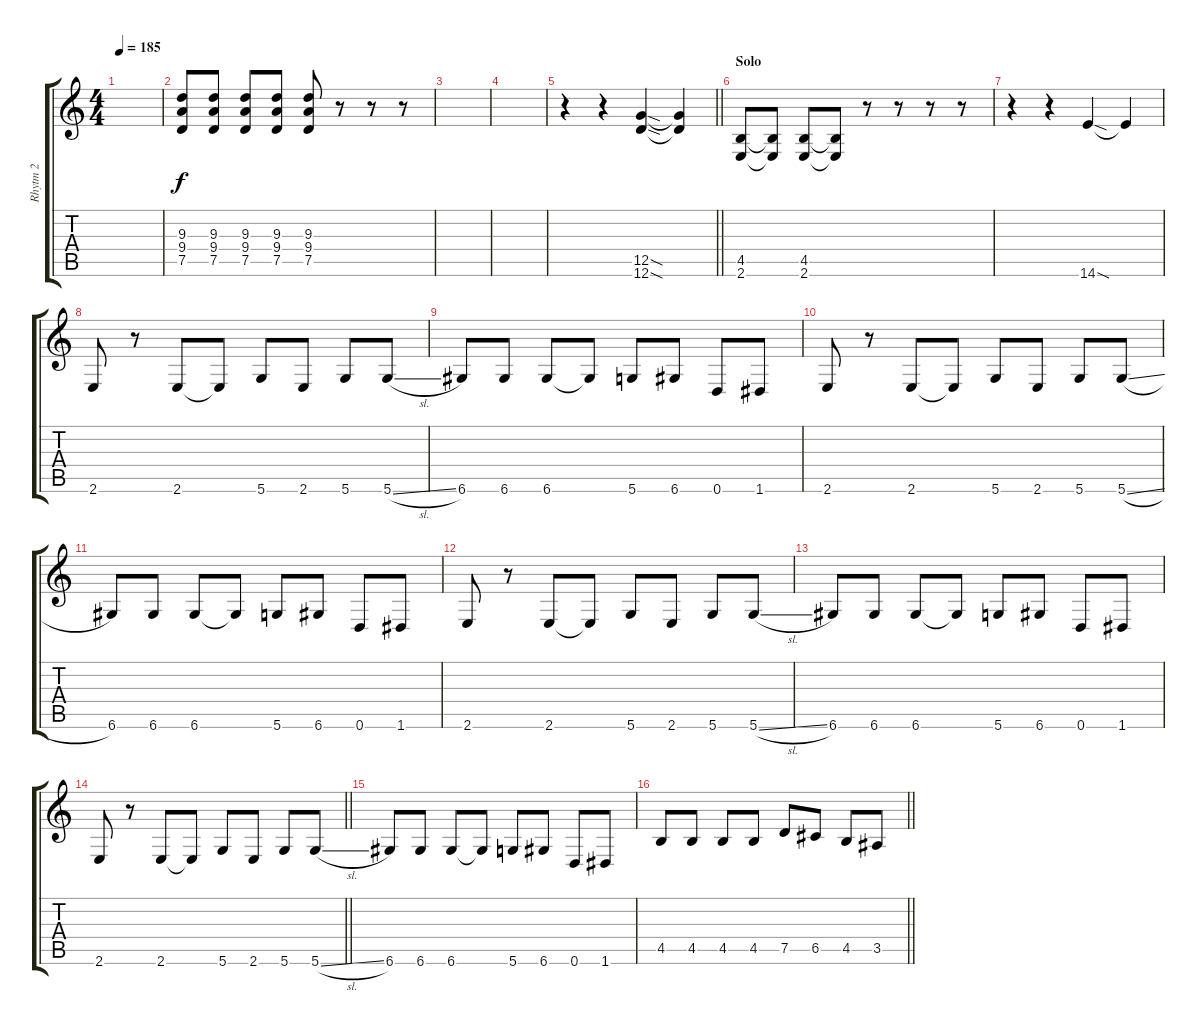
\track ("Rhytm 2" "Rhytm 2") {instrument overdrivenguitar}
\staff {score tabs}
\tuning (D4 A3 F3 C3 G2 D2) {hide}
\ts (4 4)
\tempo 185
\clef g2
\ks c
|
(9.3 9.4 7.5).8 (9.3 9.4 7.5).8 (9.3 9.4 7.5).8 (9.3 9.4 7.5).8 (9.3 9.4 7.5).8 r.8 r.8 r.8 |
|
|
\barLineRight lightlight
r.4 r.4 (12.5{sod} 12.6{sod}).4 (12.5{t} 12.6{t}).4 |
\section ("" "Solo")
(4.5 2.6).8 (4.5{t} 2.6{t}).8 (4.5 2.6).8 (4.5{t} 2.6{t}).8 r.8 r.8 r.8 r.8 |
r.4 r.4 14.6{sod}.4 14.6{t}.4 |
2.6.8 r.8 2.6.8 2.6{t}.8 5.6.8 2.6.8 5.6.8 5.6{sl}.8 |
6.6.8 6.6.8 6.6.8 6.6{t}.8 5.6.8 6.6.8 0.6.8 1.6.8 |
2.6.8 r.8 2.6.8 2.6{t}.8 5.6.8 2.6.8 5.6.8 5.6{sl}.8 |
6.6.8 6.6.8 6.6.8 6.6{t}.8 5.6.8 6.6.8 0.6.8 1.6.8 |
2.6.8 r.8 2.6.8 2.6{t}.8 5.6.8 2.6.8 5.6.8 5.6{sl}.8 |
6.6.8 6.6.8 6.6.8 6.6{t}.8 5.6.8 6.6.8 0.6.8 1.6.8 |
\barLineRight lightlight
2.6.8 r.8 2.6.8 2.6{t}.8 5.6.8 2.6.8 5.6.8 5.6{sl}.8 |
6.6.8 6.6.8 6.6.8 6.6{t}.8 5.6.8 6.6.8 0.6.8 1.6.8 |
\barLineRight lightlight
4.5.8 4.5.8 4.5.8 4.5.8 7.5.8 6.5.8 4.5.8 3.5.8
